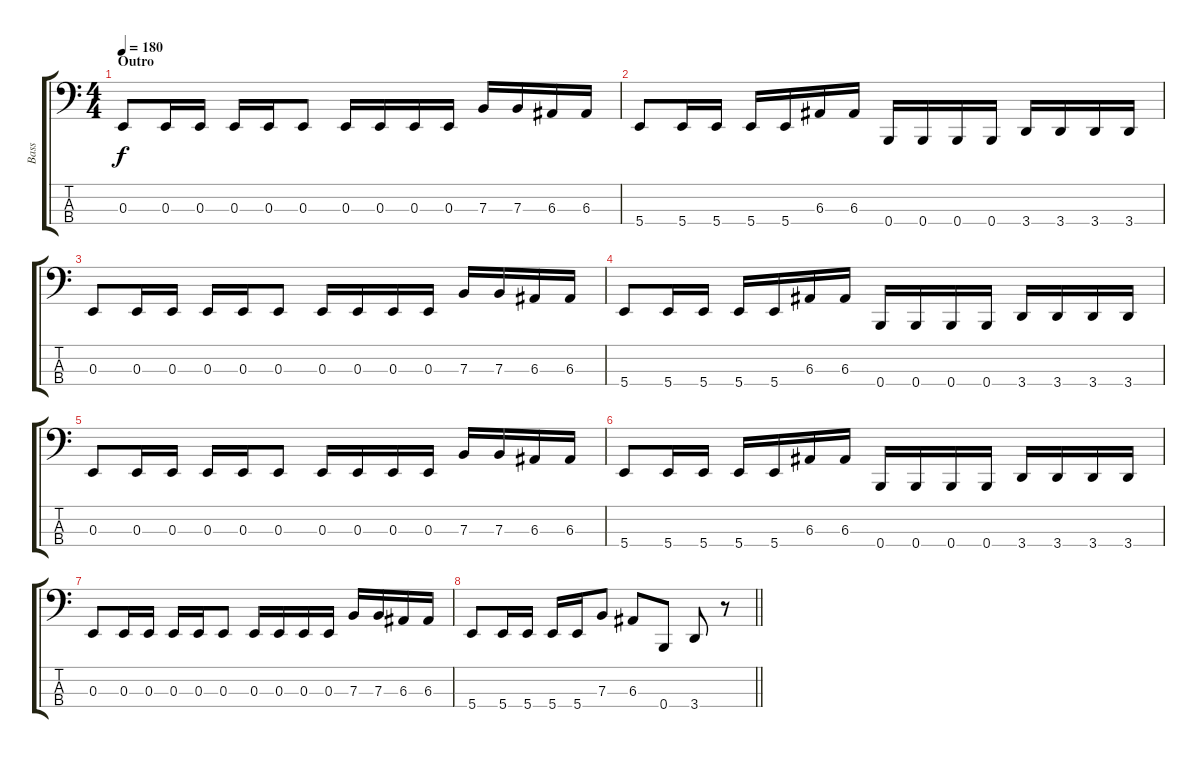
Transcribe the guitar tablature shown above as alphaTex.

\track ("Bass" "Bass") {instrument electricbassfinger}
\staff {score tabs}
\tuning (D2 A1 E1 B0) {hide}
\ts (4 4)
\section ("" "Outro")
\tempo 180
\clef f4
\ks c
0.3.8{dy f} 0.3.16 0.3.16 0.3.16 0.3.16 0.3.8 0.3.16 0.3.16 0.3.16 0.3.16 7.3.16 7.3.16 6.3.16 6.3.16 |
5.4.8 5.4.16 5.4.16 5.4.16 5.4.16 6.3.16 6.3.16 0.4.16 0.4.16 0.4.16 0.4.16 3.4.16 3.4.16 3.4.16 3.4.16 |
0.3.8 0.3.16 0.3.16 0.3.16 0.3.16 0.3.8 0.3.16 0.3.16 0.3.16 0.3.16 7.3.16 7.3.16 6.3.16 6.3.16 |
5.4.8 5.4.16 5.4.16 5.4.16 5.4.16 6.3.16 6.3.16 0.4.16 0.4.16 0.4.16 0.4.16 3.4.16 3.4.16 3.4.16 3.4.16 |
0.3.8 0.3.16 0.3.16 0.3.16 0.3.16 0.3.8 0.3.16 0.3.16 0.3.16 0.3.16 7.3.16 7.3.16 6.3.16 6.3.16 |
5.4.8 5.4.16 5.4.16 5.4.16 5.4.16 6.3.16 6.3.16 0.4.16 0.4.16 0.4.16 0.4.16 3.4.16 3.4.16 3.4.16 3.4.16 |
0.3.8 0.3.16 0.3.16 0.3.16 0.3.16 0.3.8 0.3.16 0.3.16 0.3.16 0.3.16 7.3.16 7.3.16 6.3.16 6.3.16 |
\barLineRight lightlight
5.4.8 5.4.16 5.4.16 5.4.16 5.4.16 7.3.8 6.3.8 0.4.8 3.4.8 r.8
